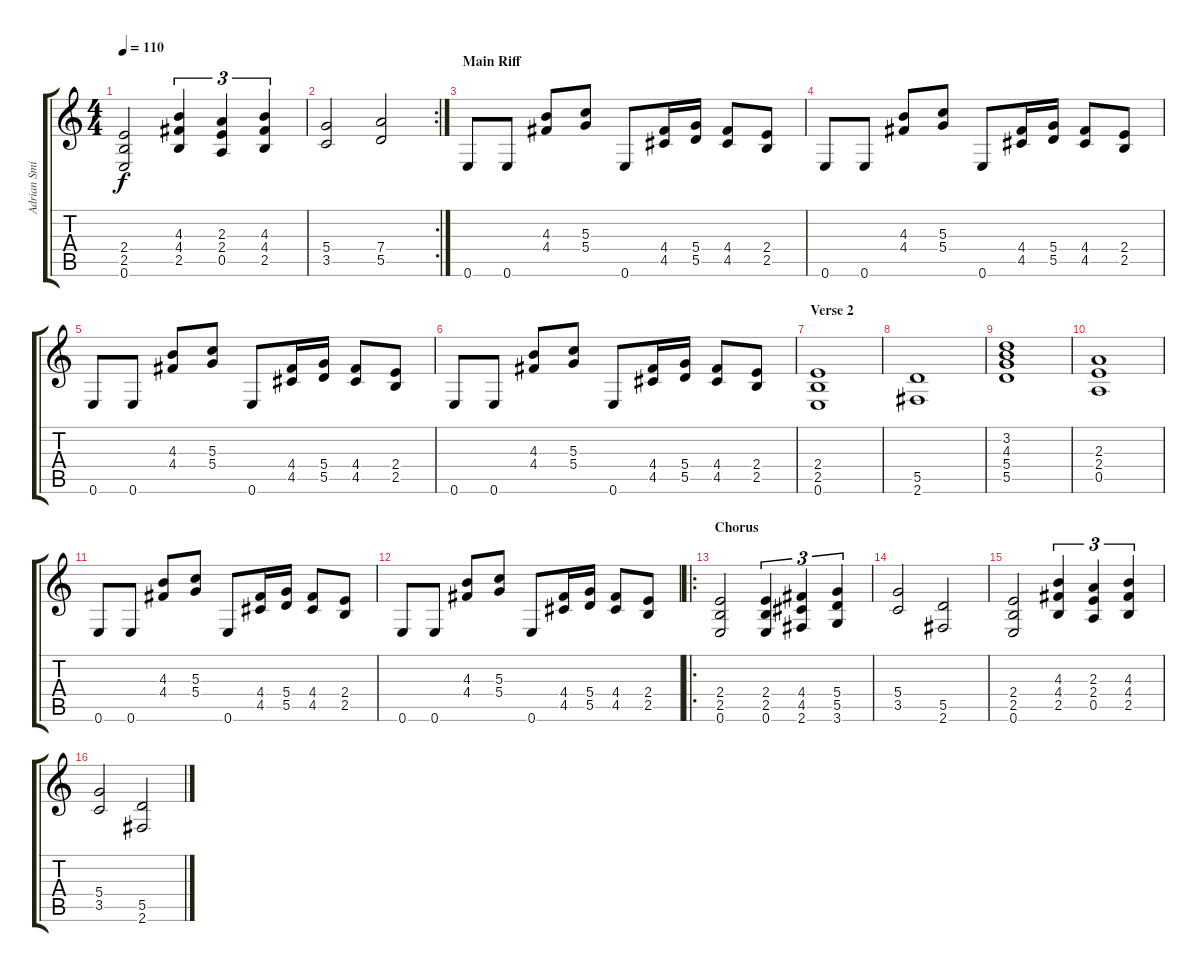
\track ("Adrian Smith : (Distortion)" "Adrian Smi") {instrument distortionguitar}
\staff {score tabs}
\tuning (E4 B3 G3 D3 A2 E2) {hide}
\ts (4 4)
\tempo 110
\clef g2
\ks c
(2.4 2.5 0.6).2{dy f} (4.3 4.4 2.5).4{tu (3 2)} (2.3 2.4 0.5).4{tu (3 2)} (4.3 4.4 2.5).4{tu (3 2)} |
\rc 2
(5.4 3.5).2 (7.4 5.5).2 |
\section ("" "Main Riff")
0.6.8 0.6.8 (4.3 4.4).8 (5.3 5.4).8 0.6.8 (4.4 4.5).16 (5.4 5.5).16 (4.4 4.5).8 (2.4 2.5).8 |
0.6.8 0.6.8 (4.3 4.4).8 (5.3 5.4).8 0.6.8 (4.4 4.5).16 (5.4 5.5).16 (4.4 4.5).8 (2.4 2.5).8 |
0.6.8 0.6.8 (4.3 4.4).8 (5.3 5.4).8 0.6.8 (4.4 4.5).16 (5.4 5.5).16 (4.4 4.5).8 (2.4 2.5).8 |
0.6.8 0.6.8 (4.3 4.4).8 (5.3 5.4).8 0.6.8 (4.4 4.5).16 (5.4 5.5).16 (4.4 4.5).8 (2.4 2.5).8 |
\section ("" "Verse 2")
(2.4 2.5 0.6).1 |
(5.5 2.6).1 |
(3.2 4.3 5.4 5.5).1 |
(2.3 2.4 0.5).1 |
0.6.8 0.6.8 (4.3 4.4).8 (5.3 5.4).8 0.6.8 (4.4 4.5).16 (5.4 5.5).16 (4.4 4.5).8 (2.4 2.5).8 |
0.6.8 0.6.8 (4.3 4.4).8 (5.3 5.4).8 0.6.8 (4.4 4.5).16 (5.4 5.5).16 (4.4 4.5).8 (2.4 2.5).8 |
\ro
\section ("" "Chorus")
(2.4 2.5 0.6).2 (2.4 2.5 0.6).4{tu (3 2)} (4.4 4.5 2.6).4{tu (3 2)} (5.4 5.5 3.6).4{tu (3 2)} |
(5.4 3.5).2 (5.5 2.6).2 |
(2.4 2.5 0.6).2 (4.3 4.4 2.5).4{tu (3 2)} (2.3 2.4 0.5).4{tu (3 2)} (4.3 4.4 2.5).4{tu (3 2)} |
(5.4 3.5).2 (5.5 2.6).2
